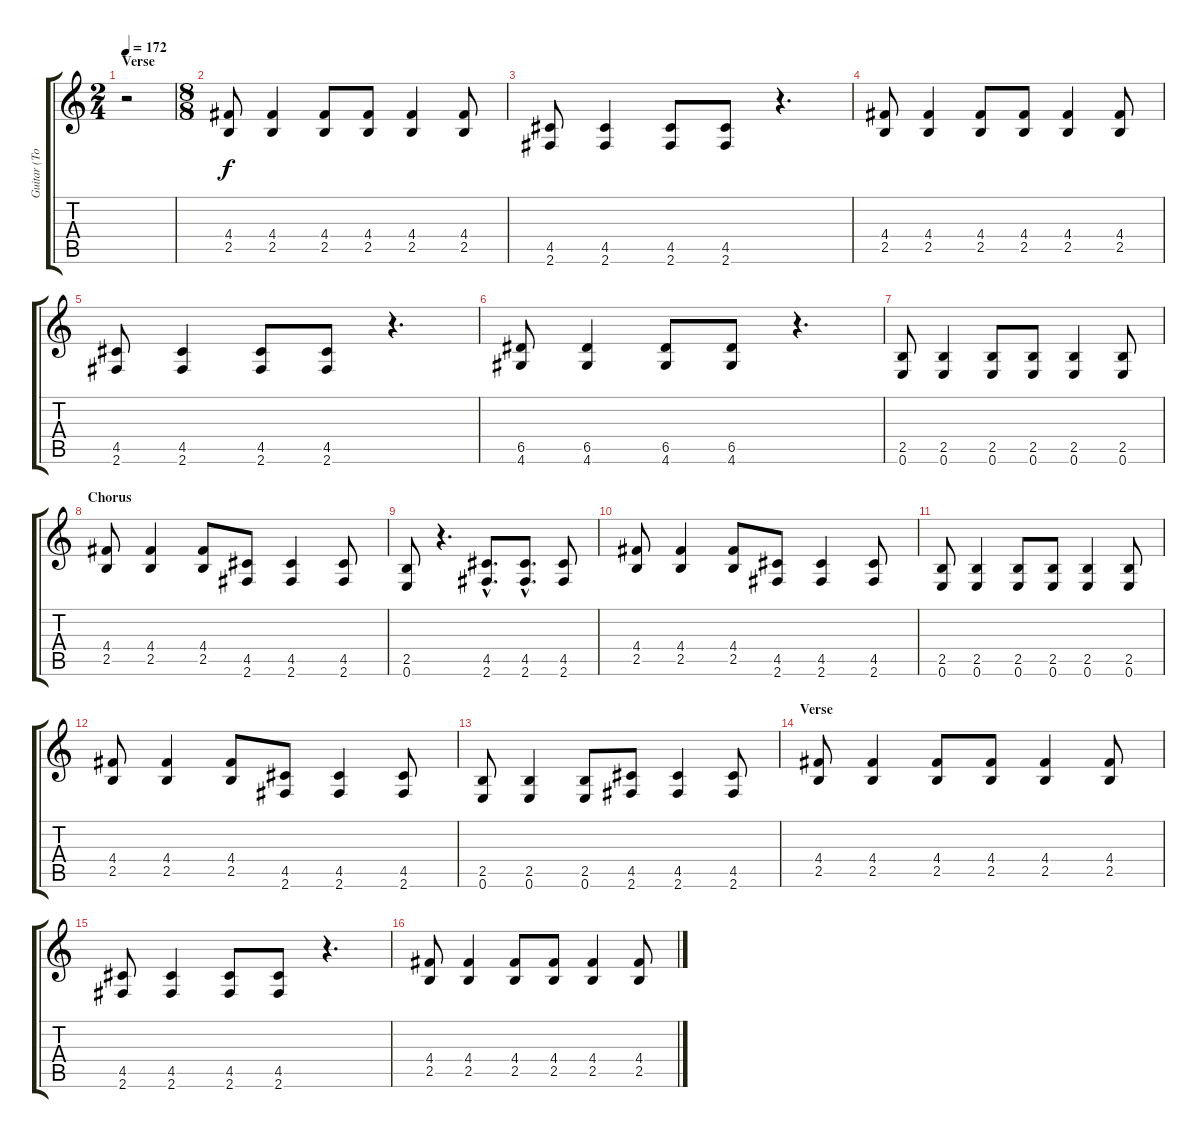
\track ("Guitar (Tom DeLonge)" "Guitar (To") {instrument distortionguitar}
\staff {score tabs}
\tuning (E4 B3 G3 D3 A2 E2) {hide}
\ts (2 4)
\section ("" "Verse")
\tempo 172
\clef g2
\ks c
r.2{dy f instrument distortionguitar} |
\ts (8 8)
(4.4 2.5).8 (4.4 2.5).4 (4.4 2.5).8 (4.4 2.5).8 (4.4 2.5).4 (4.4 2.5).8 |
(4.5 2.6).8 (4.5 2.6).4 (4.5 2.6).8 (4.5 2.6).8 r.4{d} |
(4.4 2.5).8 (4.4 2.5).4 (4.4 2.5).8 (4.4 2.5).8 (4.4 2.5).4 (4.4 2.5).8 |
(4.5 2.6).8 (4.5 2.6).4 (4.5 2.6).8 (4.5 2.6).8 r.4{d} |
(6.5 4.6).8 (6.5 4.6).4 (6.5 4.6).8 (6.5 4.6).8 r.4{d} |
(2.5 0.6).8 (2.5 0.6).4 (2.5 0.6).8 (2.5 0.6).8 (2.5 0.6).4 (2.5 0.6).8 |
\section ("" "Chorus")
(4.4 2.5).8 (4.4 2.5).4 (4.4 2.5).8 (4.5 2.6).8 (4.5 2.6).4 (4.5 2.6).8 |
(2.5 0.6).8 r.4{d} (4.5{hac} 2.6{hac}).8{d} (4.5{hac} 2.6{hac}).8{d} (4.5 2.6).8 |
(4.4 2.5).8 (4.4 2.5).4 (4.4 2.5).8 (4.5 2.6).8 (4.5 2.6).4 (4.5 2.6).8 |
(2.5 0.6).8 (2.5 0.6).4 (2.5 0.6).8 (2.5 0.6).8 (2.5 0.6).4 (2.5 0.6).8 |
(4.4 2.5).8 (4.4 2.5).4 (4.4 2.5).8 (4.5 2.6).8 (4.5 2.6).4 (4.5 2.6).8 |
(2.5 0.6).8 (2.5 0.6).4 (2.5 0.6).8 (4.5 2.6).8 (4.5 2.6).4 (4.5 2.6).8 |
\section ("" "Verse")
(4.4 2.5).8 (4.4 2.5).4 (4.4 2.5).8 (4.4 2.5).8 (4.4 2.5).4 (4.4 2.5).8 |
(4.5 2.6).8 (4.5 2.6).4 (4.5 2.6).8 (4.5 2.6).8 r.4{d} |
(4.4 2.5).8 (4.4 2.5).4 (4.4 2.5).8 (4.4 2.5).8 (4.4 2.5).4 (4.4 2.5).8
